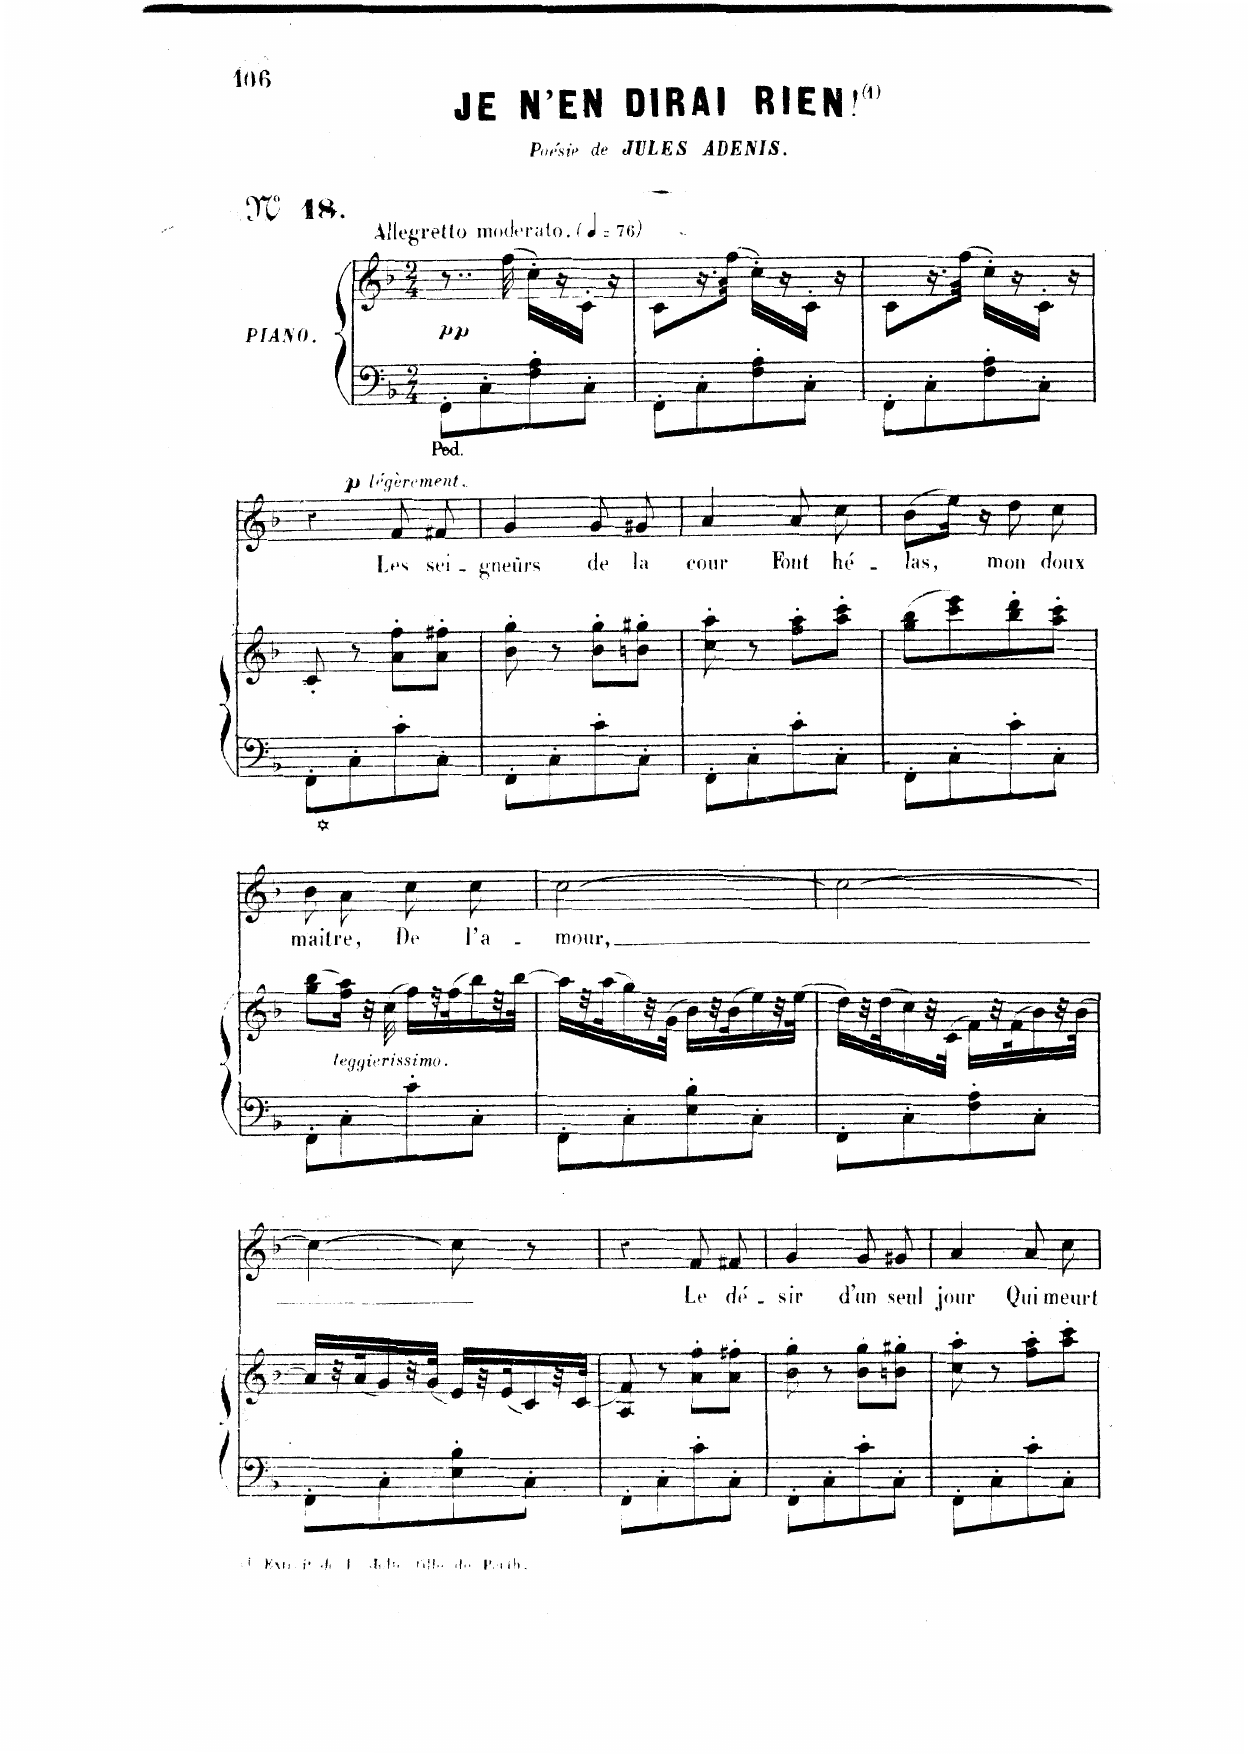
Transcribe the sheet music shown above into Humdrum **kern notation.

**kern	**kern	**dynam	**kern	**text	**dynam
*part2	*part2	*part2	*part1	*part1	*part1
*staff3	*staff2	*staff2/3	*staff1	*staff1	*staff1
*I"Piano	*	*	*I"Chant Voice	*	*
*I'Pno	*	*	*	*	*
*clefF4	*clefG2	*	*clefG2	*	*
*k[b-]	*k[b-]	*	*k[b-]	*	*
*M2/4	*M2/4	*	*M2/4	*	*
*MM76	*MM76	*	*MM76	*	*
=1	=1	=1	=1	=1	=1
!	!	!	!LO:TX:a:B:t=Allegretto moderato	!	!
!	!	!LO:DY:b	!	!	!
8FF'\L	8..r	pp	2r	.	.
8C'\	.	.	.	.	.
.	(32ff\	.	.	.	.
8F\' 8A\'	16cc'\LL)	.	.	.	.
.	16r	.	.	.	.
8C'\J	16c'\JJ	.	.	.	.
.	16r	.	.	.	.
=2	=2	=2	=2	=2	=2
8FF'\L	8c\L	.	2r	.	.
8C'\	16.r	.	.	.	.
.	(32ff\JJk	.	.	.	.
8F\' 8A\'	16cc'\LL)	.	.	.	.
.	16r	.	.	.	.
8C'\J	16c'\JJ	.	.	.	.
.	16r	.	.	.	.
=3	=3	=3	=3	=3	=3
8FF'\L	8c\L	.	2r	.	.
8C'\	16.r	.	.	.	.
.	(32ff\JJk	.	.	.	.
8F\' 8A\'	16cc'\LL)	.	.	.	.
.	16r	.	.	.	.
8C'\J	16c'\JJ	.	.	.	.
.	16r	.	.	.	.
=4	=4	=4	=4	=4	=4
8FF\L	8c'/	.	4r	.	.
8C\	8r	.	.	.	.
!	!	!	!	!	!LO:DY:a
!	!	!	!	!	!LO:DY:n=1:a
8c\	8a\' 8ff\'L	.	8f/	Les	p other-dynamics
8C'\J	8a\' 8ff#X\'J	.	8f#X/	sei-	.
=5	=5	=5	=5	=5	=5
8FF'\L	8b-\' 8gg\'	.	4g/	-gneurs	.
8C'\	8r	.	.	.	.
8c'\	8b-\' 8gg\'L	.	8g/	de	.
8C'\J	8bn\' 8gg#X\'J	.	8g#X/	la	.
=6	=6	=6	=6	=6	=6
8FF'\L	8cc\' 8aa\'	.	4a/	cour	.
8C'\	8r	.	.	.	.
8c'\	8ff\' 8aa\'L	.	8a/	Font	.
8C'\J	8aa\' 8ccc\'J	.	8cc\	hé-	.
=7	=7	=7	=7	=7	=7
8FF'\L	(8gg\ 8bb-\L	.	(8b-\L	-las,	.
8C'\	8ccc\ 8eee\)	.	16ee\Jk)	.	.
.	.	.	16r	.	.
8c'\	8bb-\' 8ddd\'	.	8dd\	mon	.
8C'\J	8aa\' 8ccc\'J	.	8cc\	doux	.
=8	=8	=8	=8	=8	=8
8FF'\L	(8gg\ 8bb-\L	.	8b-\	maî-	.
8C'\	16ff\ 16aa\Jk)	.	8a\	-tre,	.
.	32r	.	.	.	.
!	!LO:TX:i:t=leggierissimo	!	!	!	!
.	(32cc\	.	.	.	.
8c'\	16ff\LL)	.	8cc\	De	.
.	32r	.	.	.	.
.	(32ff\J	.	.	.	.
8C'\J	16bb-\)	.	8cc\	l’a-	.
.	32r	.	.	.	.
.	(32bb-\JJJ	.	.	.	.
=9	=9	=9	=9	=9	=9
8FF'\L	16aa\LL)	.	[2cc\	-mour,	.
.	32r	.	.	.	.
.	(32aa\J	.	.	.	.
8C'\	16gg\)	.	.	.	.
.	32r	.	.	.	.
.	(32g\JJJ	.	.	.	.
8E\' 8B-\'	16b-\LL)	.	.	.	.
.	32r	.	.	.	.
.	(32b-\J	.	.	.	.
8C'\J	16ee\)	.	.	.	.
.	32r	.	.	.	.
.	(32ee\JJJ	.	.	.	.
=10	=10	=10	=10	=10	=10
8FF'\L	16dd\LL)	.	2cc\_	.	.
.	32r	.	.	.	.
.	(32dd\J	.	.	.	.
8C'\	16cc\)	.	.	.	.
.	32r	.	.	.	.
.	(32c\JJJ	.	.	.	.
8F\' 8A\'	16f\LL)	.	.	.	.
.	32r	.	.	.	.
.	(32f\J	.	.	.	.
8C'\J	16b-\)	.	.	.	.
.	32r	.	.	.	.
.	(32b-\JJJ	.	.	.	.
=11	=11	=11	=11	=11	=11
8FF'\L	16a/LL)	.	4cc\_	.	.
.	32r	.	.	.	.
.	(32a/J	.	.	.	.
8C'\	16g/)	.	.	.	.
.	32r	.	.	.	.
.	(32g/JJJ	.	.	.	.
8E\' 8B-\'	16e/LL)	.	8cc\]	.	.
.	32r	.	.	.	.
.	(32e/J	.	.	.	.
8C'\J	16c/)	.	8r	.	.
.	32r	.	.	.	.
.	(32c/JJJ	.	.	.	.
=12	=12	=12	=12	=12	=12
8FF'\L	4A/ 4f/)	.	4r	.	.
8C'\	.	.	.	.	.
8c'\	8a\' 8ff\'L	.	8f/	Le	.
8C'\J	8a\' 8ff#X\'J	.	8f#X/	dé-	.
=13	=13	=13	=13	=13	=13
8FF'\L	8b-\' 8gg\'	.	4g/	-sir	.
8C'\	8r	.	.	.	.
8c'\	8b-\' 8gg\'L	.	8g/	d’un	.
8C'\J	8bn\' 8gg#X\'J	.	8g#X/	seul	.
=14	=14	=14	=14	=14	=14
8FF'\L	8cc\' 8aa\'	.	4a/	jour	.
8C'\	8r	.	.	.	.
8c'\	8ff\' 8aa\'L	.	8a/	Qui	.
8C'\J	8aa\' 8ccc\'J	.	8cc\	meurt	.
=	=	=	=	=	=
*-	*-	*-	*-	*-	*-
